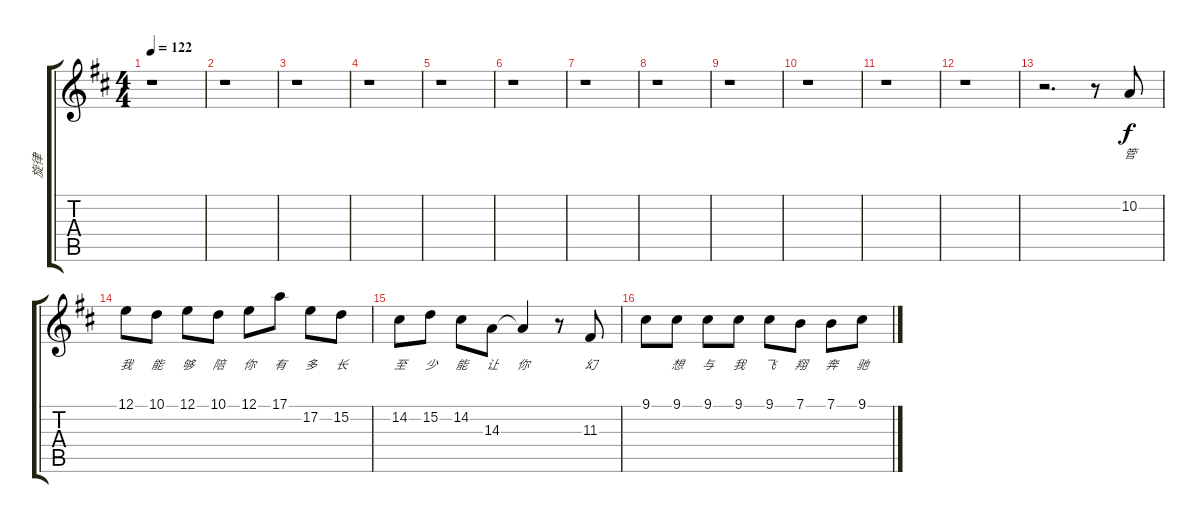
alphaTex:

\track ("旋律" "旋律") {instrument fx7echoes}
\staff {score tabs}
\tuning (E4 B3 G3 D3 A2 E2) {hide}
\ts (4 4)
\tempo 122
\clef g2
\ks d
r.1{dy f} |
r.1 |
r.1 |
r.1 |
r.1 |
r.1 |
r.1 |
r.1 |
r.1 |
r.1 |
r.1 |
r.1 |
r.2{d} r.8 10.2.8{lyrics (0 "管") lyrics (1 "") lyrics (2 "") lyrics (3 "") lyrics (4 "")} |
12.1.8{lyrics (0 "我") lyrics (1 "") lyrics (2 "") lyrics (3 "") lyrics (4 "")} 10.1.8{lyrics (0 "能") lyrics (1 "") lyrics (2 "") lyrics (3 "") lyrics (4 "")} 12.1.8{lyrics (0 "够") lyrics (1 "") lyrics (2 "") lyrics (3 "") lyrics (4 "")} 10.1.8{lyrics (0 "陪") lyrics (1 "") lyrics (2 "") lyrics (3 "") lyrics (4 "")} 12.1.8{lyrics (0 "你") lyrics (1 "") lyrics (2 "") lyrics (3 "") lyrics (4 "")} 17.1.8{lyrics (0 "有") lyrics (1 "") lyrics (2 "") lyrics (3 "") lyrics (4 "")} 17.2.8{lyrics (0 "多") lyrics (1 "") lyrics (2 "") lyrics (3 "") lyrics (4 "")} 15.2.8{lyrics (0 "长") lyrics (1 "") lyrics (2 "") lyrics (3 "") lyrics (4 "")} |
14.2.8{lyrics (0 "至") lyrics (1 "") lyrics (2 "") lyrics (3 "") lyrics (4 "")} 15.2.8{lyrics (0 "少") lyrics (1 "") lyrics (2 "") lyrics (3 "") lyrics (4 "")} 14.2.8{lyrics (0 "能") lyrics (1 "") lyrics (2 "") lyrics (3 "") lyrics (4 "")} 14.3.8{lyrics (0 "让") lyrics (1 "") lyrics (2 "") lyrics (3 "") lyrics (4 "")} 14.3{t}.4{lyrics (0 "你") lyrics (1 "") lyrics (2 "") lyrics (3 "") lyrics (4 "")} r.8 11.3.8{lyrics (0 "幻") lyrics (1 "") lyrics (2 "") lyrics (3 "") lyrics (4 "")} |
9.1.8{lyrics (0 "") lyrics (1 "") lyrics (2 "") lyrics (3 "") lyrics (4 "")} 9.1.8{lyrics (0 "想") lyrics (1 "") lyrics (2 "") lyrics (3 "") lyrics (4 "")} 9.1.8{lyrics (0 "与") lyrics (1 "") lyrics (2 "") lyrics (3 "") lyrics (4 "")} 9.1.8{lyrics (0 "我") lyrics (1 "") lyrics (2 "") lyrics (3 "") lyrics (4 "")} 9.1.8{lyrics (0 "飞") lyrics (1 "") lyrics (2 "") lyrics (3 "") lyrics (4 "")} 7.1.8{lyrics (0 "翔") lyrics (1 "") lyrics (2 "") lyrics (3 "") lyrics (4 "")} 7.1.8{lyrics (0 "奔") lyrics (1 "") lyrics (2 "") lyrics (3 "") lyrics (4 "")} 9.1.8{lyrics (0 "驰") lyrics (1 "") lyrics (2 "") lyrics (3 "") lyrics (4 "")}
